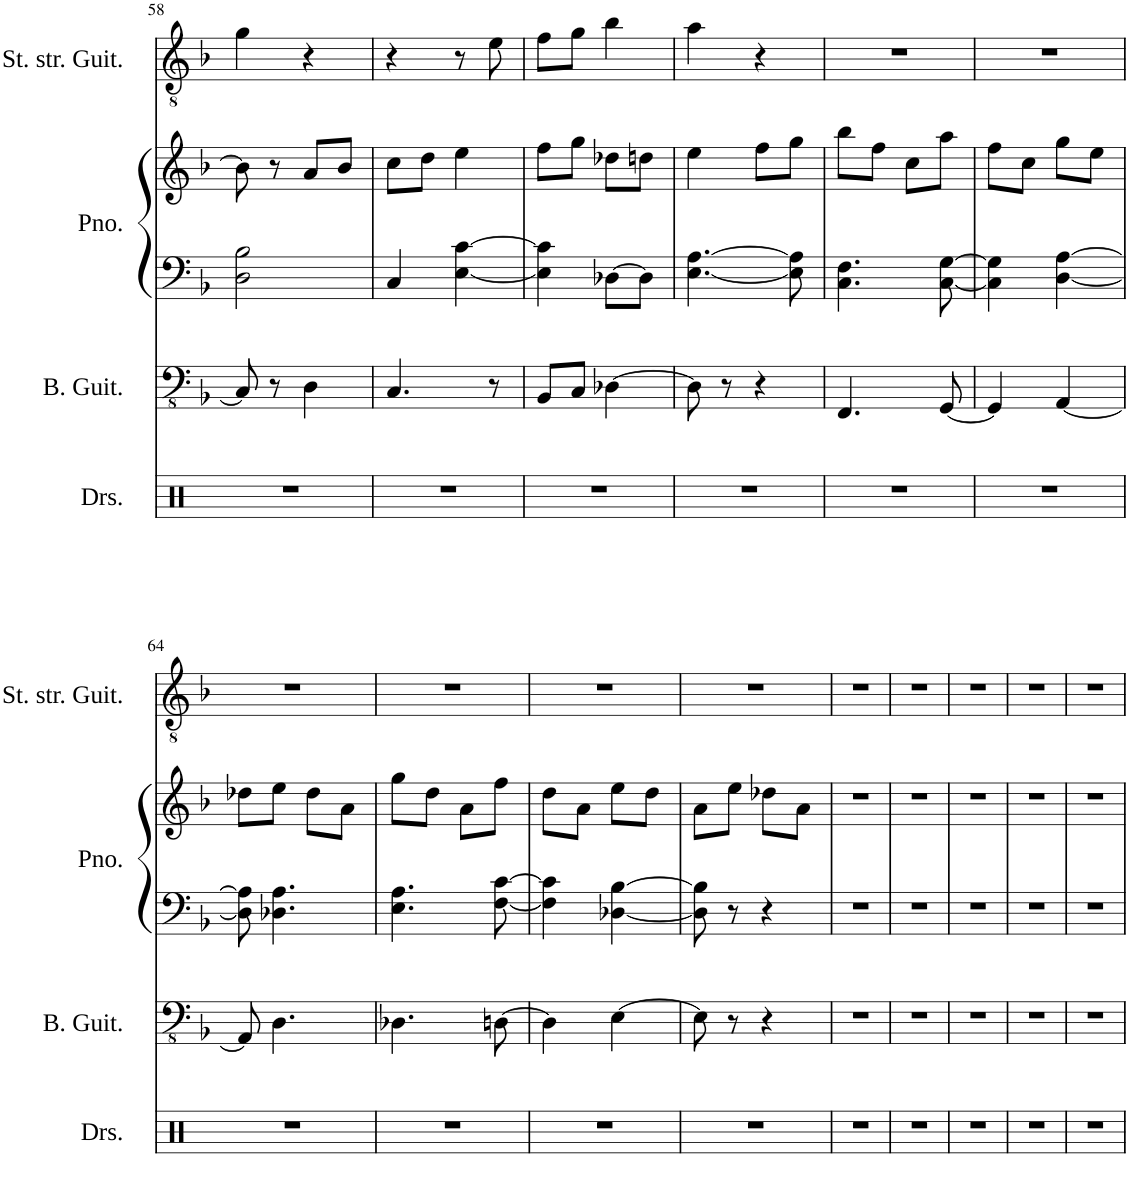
**kern	**kern	**kern	**kern	**kern
*part4	*part3	*part2	*part2	*part1
*staff5	*staff4	*staff3	*staff2	*staff1
*I"Drumset	*I"Bass Guitar	*I"Piano	*	*I"Steel string Guitar
*I'Drs.	*I'B. Guit.	*I'Pno.	*	*I'St. str. Guit.
!!LO:PB:g=z
*clefX	*clefFv4	*clefF4	*clefG2	*clefGv2
*k[]	*k[b-]	*k[b-]	*k[b-]	*k[b-]
*M2/4	*M2/4	*M2/4	*M2/4	*M2/4
=58	=58	=58	=58	=58
2r	8CC/]	2D\ 2B-\	8b-\]	4g\
.	8r	.	8r	.
.	4DD\	.	8a/L	4r
.	.	.	8b-/J	.
=59	=59	=59	=59	=59
2r	4.CC/	4C/	8cc\L	4r
.	.	.	8dd\J	.
.	.	[4E\ [4c\	4ee\	8r
.	8r	.	.	8e\
=60	=60	=60	=60	=60
2r	8BBB-/L	4E\] 4c\]	8ff\L	8f\L
.	8CC/J	.	8gg\J	8g\J
.	[4DD-X\	[8D-X\L	8dd-X\L	4b-\
.	.	8D-\J]	8ddn\J	.
=61	=61	=61	=61	=61
2r	8DD-\]	[4.E\ [4.A\	4ee\	4a\
.	8r	.	.	.
.	4r	.	8ff\L	4r
.	.	8E\] 8A\]	8gg\J	.
=62	=62	=62	=62	=62
2r	4.FFF/	4.C\ 4.F\	8bb-\L	2r
.	.	.	8ff\J	.
.	.	.	8cc\L	.
.	[8GGG/	[8C\ [8G\	8aa\J	.
=63	=63	=63	=63	=63
2r	4GGG/]	4C\] 4G\]	8ff\L	2r
.	.	.	8cc\J	.
.	[4AAA/	[4D\ [4A\	8gg\L	.
.	.	.	8ee\J	.
!!LO:LB:g=z
=64	=64	=64	=64	=64
2r	8AAA/]	8D\] 8A\]	8dd-X\L	2r
.	4.DD\	4.D-X\ 4.A\	8ee\J	.
.	.	.	8dd-\L	.
.	.	.	8a\J	.
=65	=65	=65	=65	=65
2r	4.DD-X\	4.E\ 4.A\	8gg\L	2r
.	.	.	8dd\J	.
.	.	.	8a\L	.
.	[8DDn\	[8F\ [8c\	8ff\J	.
=66	=66	=66	=66	=66
2r	4DD\]	4F\] 4c\]	8dd\L	2r
.	.	.	8a\J	.
.	[4EE\	[4D-X\ [4B-\	8ee\L	.
.	.	.	8dd\J	.
=67	=67	=67	=67	=67
2r	8EE\]	8D-\] 8B-\]	8a\L	2r
.	8r	8r	8ee\J	.
.	4r	4r	8dd-X\L	.
.	.	.	8a\J	.
=68	=68	=68	=68	=68
2r	2r	2r	2r	2r
=69	=69	=69	=69	=69
2r	2r	2r	2r	2r
=70	=70	=70	=70	=70
2r	2r	2r	2r	2r
=71	=71	=71	=71	=71
2r	2r	2r	2r	2r
=72	=72	=72	=72	=72
2r	2r	2r	2r	2r
=	=	=	=	=
*-	*-	*-	*-	*-
